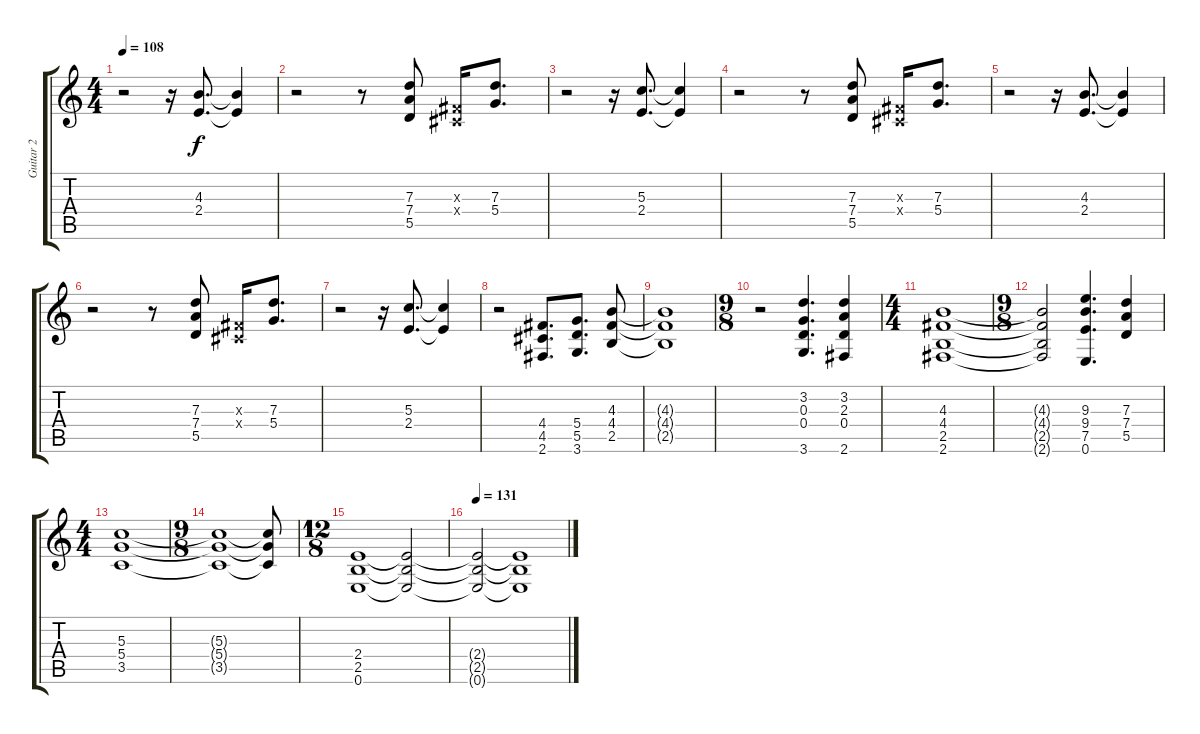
\track ("Guitar 2" "Guitar 2") {instrument overdrivenguitar}
\staff {score tabs}
\tuning (E4 B3 G3 D3 A2 E2) {hide}
\ts (4 4)
\tempo 108
\clef g2
\ks c
r.2{dy f} r.16 (4.3 2.4).8{d} (4.3{t} 2.4{t}).4 |
r.2 r.8 (7.3 7.4 5.5).8 (-1.3{x} -1.4{x}).16 (7.3 5.4).8{d} |
r.2 r.16 (5.3 2.4).8{d} (5.3{t} 2.4{t}).4 |
r.2 r.8 (7.3 7.4 5.5).8 (-1.3{x} -1.4{x}).16 (7.3 5.4).8{d} |
r.2 r.16 (4.3 2.4).8{d} (4.3{t} 2.4{t}).4 |
r.2 r.8 (7.3 7.4 5.5).8 (-1.3{x} -1.4{x}).16 (7.3 5.4).8{d} |
r.2 r.16 (5.3 2.4).8{d} (5.3{t} 2.4{t}).4 |
r.2 (4.4 4.5 2.6).8{d} (5.4 5.5 3.6).8{d} (4.3 4.4 2.5).8 |
(4.3{t} 4.4{t} 2.5{t}).1 |
\ts (9 8)
r.2 (3.2 0.3 0.4 3.6).4{d} (3.2 2.3 0.4 2.6).4 |
\ts (4 4)
(4.3 4.4 2.5 2.6).1 |
\ts (9 8)
(4.3{t} 4.4{t} 2.5{t} 2.6{t}).2 (9.3 9.4 7.5 0.6).4{d} (7.3 7.4 5.5).4 |
\ts (4 4)
(5.3 5.4 3.5).1 |
\ts (9 8)
(5.3{t} 5.4{t} 3.5{t}).1 (5.3{t} 5.4{t} 3.5{t}).8 |
\ts (12 8)
(2.4 2.5 0.6).1 (2.4{t} 2.5{t} 0.6{t}).2 |
\tempo 131
(2.4{t} 2.5{t} 0.6{t}).2 (2.4{t} 2.5{t} 0.6{t}).1
